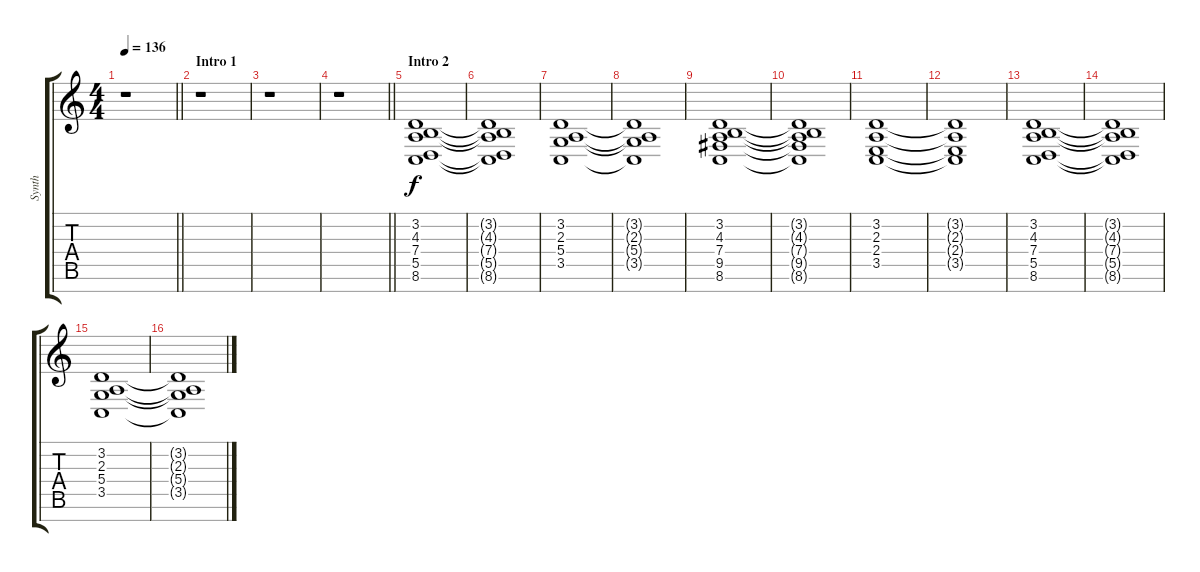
\track ("Synth" "Synth") {instrument synthstrings2}
\staff {score tabs}
\tuning (E4 B3 G3 D3 A2 E2 B1) {hide}
\ts (4 4)
\tempo 136
\clef g2
\barLineRight lightlight
\ks c
r.1{dy f instrument synthstrings2} |
\section ("" "Intro 1")
r.1 |
r.1 |
\barLineRight lightlight
r.1 |
\section ("" "Intro 2")
(3.2 4.3 7.4 5.5 8.6).1 |
(3.2{t} 4.3{t} 7.4{t} 5.5{t} 8.6{t}).1 |
(3.2 2.3 5.4 3.5).1 |
(3.2{t} 2.3{t} 5.4{t} 3.5{t}).1 |
(3.2 4.3 7.4 9.5 8.6).1 |
(3.2{t} 4.3{t} 7.4{t} 9.5{t} 8.6{t}).1 |
(3.2 2.3 2.4 3.5).1 |
(3.2{t} 2.3{t} 2.4{t} 3.5{t}).1 |
(3.2 4.3 7.4 5.5 8.6).1 |
(3.2{t} 4.3{t} 7.4{t} 5.5{t} 8.6{t}).1 |
(3.2 2.3 5.4 3.5).1 |
(3.2{t} 2.3{t} 5.4{t} 3.5{t}).1
